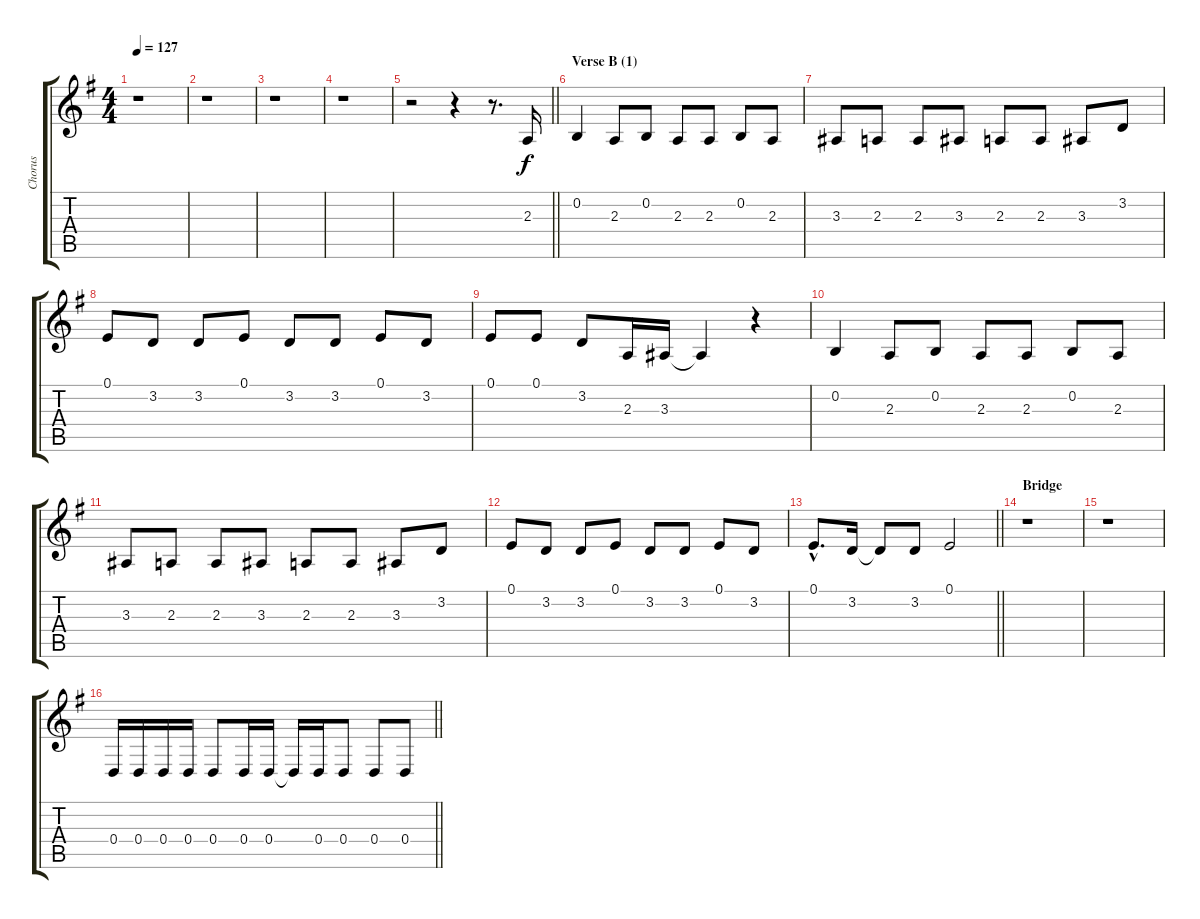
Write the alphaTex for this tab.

\track ("Chorus" "Chorus") {instrument sopranosax}
\staff {score tabs}
\tuning (E4 B3 G3 D3 A2 E2) {hide}
\ts (4 4)
\tempo 127
\clef g2
\ks eminor
r.1{dy f} |
r.1 |
r.1 |
r.1 |
\barLineRight lightlight
r.2 r.4 r.8{d} 2.3.16 |
\section ("" "Verse B (1)")
0.2.4 2.3.8 0.2.8 2.3.8 2.3.8 0.2.8 2.3.8 |
3.3.8 2.3.8 2.3.8 3.3.8 2.3.8 2.3.8 3.3.8 3.2.8 |
0.1.8 3.2.8 3.2.8 0.1.8 3.2.8 3.2.8 0.1.8 3.2.8 |
0.1.8 0.1.8 3.2.8 2.3.16 3.3.16 3.3{t}.4 r.4 |
0.2.4 2.3.8 0.2.8 2.3.8 2.3.8 0.2.8 2.3.8 |
3.3.8 2.3.8 2.3.8 3.3.8 2.3.8 2.3.8 3.3.8 3.2.8 |
0.1.8 3.2.8 3.2.8 0.1.8 3.2.8 3.2.8 0.1.8 3.2.8 |
\barLineRight lightlight
0.1{hac}.8{d} 3.2.16 3.2{t}.8 3.2.8 0.1.2 |
\section ("" "Bridge")
r.1 |
r.1 |
\barLineRight lightlight
0.4.16 0.4.16 0.4.16 0.4.16 0.4.8 0.4.16 0.4.16 0.4{t}.16 0.4.16 0.4.8 0.4.8 0.4.8
